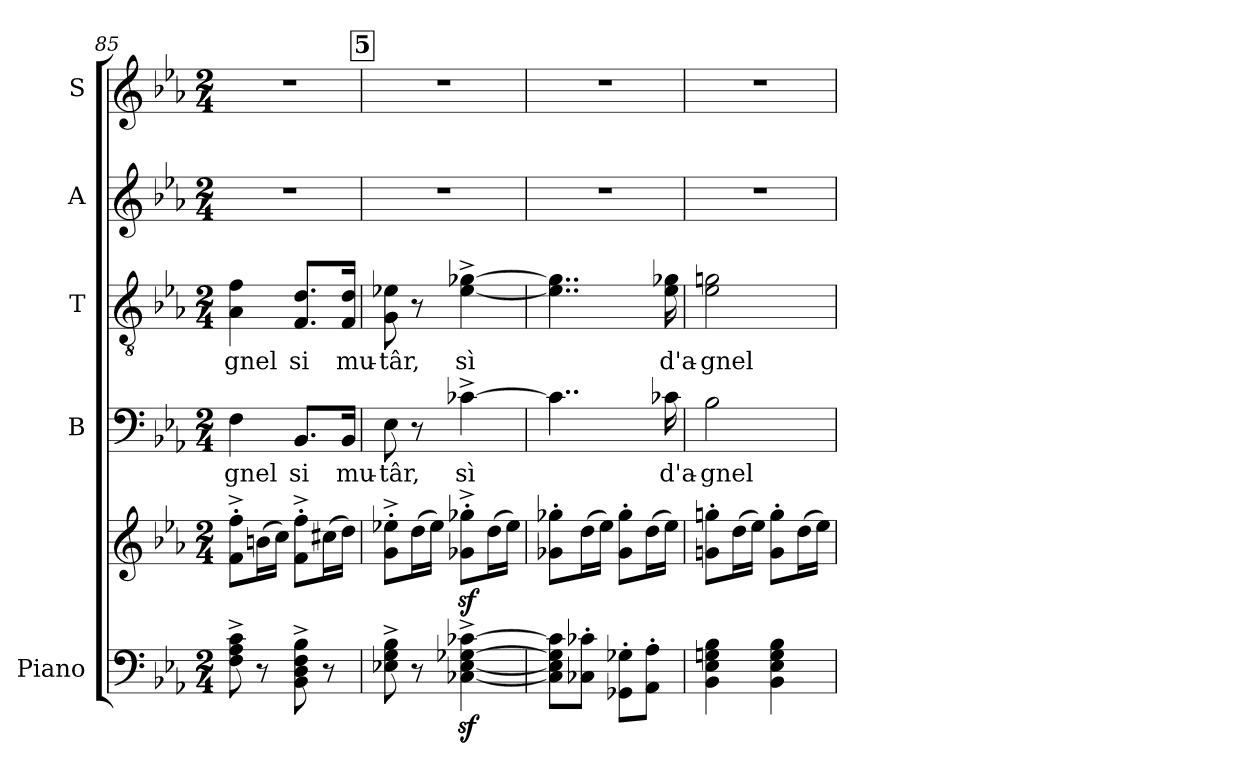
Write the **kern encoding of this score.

**kern	**kern	**kern	**text	**kern	**text	**kern	**kern
*part5	*part5	*part4	*part4	*part3	*part3	*part2	*part1
*staff6	*staff5	*staff4	*staff4	*staff3	*staff3	*staff2	*staff1
*I"Piano	*	*I"B	*	*I"T	*	*I"A	*I"S
*I'Pno	*	*I'B	*	*I'T	*	*I'A	*I'S
!!LO:PB:g=z
*clefF4	*clefG2	*clefF4	*	*clefGv2	*	*clefG2	*clefG2
*k[b-e-a-]	*k[b-e-a-]	*k[b-e-a-]	*	*k[b-e-a-]	*	*k[b-e-a-]	*k[b-e-a-]
*M2/4	*M2/4	*M2/4	*	*M2/4	*	*M2/4	*M2/4
=85	=85	=85	=85	=85	=85	=85	=85
!	!	!	!LO:LY:b	!	!LO:LY:b	!	!
8F\^ 8A-\^ 8c\^	8f\'^ 8ff\'^L	4F\	-gnel	4A-!\ 4f\	-gnel	2r	2r
8r	(>16bn\L	.	.	.	.	.	.
.	16cc\JJ)	.	.	.	.	.	.
!	!	!	!LO:LY:b	!	!LO:LY:b	!	!
8BB-\^ 8D\^ 8F\^ 8B-\^	8f\'^ 8ff\'^L	8.BB-/L	si	8.F!/ 8.d/L	si	.	.
8r	(>16cc#X\L	.	.	.	.	.	.
!	!	!	!LO:LY:b	!	!LO:LY:b	!	!
.	16dd\JJ)	16BB-/Jk	mu-	16F!/ 16d/Jk	mu-	.	.
!!LO:REH:place=s1:a:B:fs=14:t=5
=86	=86	=86	=86	=86	=86	=86	=86
!	!	!	!LO:LY:b	!	!LO:LY:b	!	!
8E-X\^ 8G\^ 8B-\^	8g\'^ 8ee-X\'^L	8E-\	-târ,	8G!\ 8e-X\	-târ,	2r	2r
8r	(>16dd\L	8r	.	8r	.	.	.
.	16ee-\JJ)	.	.	.	.	.	.
!	!	!	!LO:LY:b	!	!LO:LY:b	!	!
[4C-X\z<^ [4E-\z<^ [4G-X\z<^ [4c-X\z<^	8g-X\z<'^ 8gg-X\z<'^L	[4c-X^\	sì	[4e-!\^ [4g-X\^	sì	.	.
.	(>16dd\L	.	.	.	.	.	.
.	16ee-\JJ)	.	.	.	.	.	.
=87	=87	=87	=87	=87	=87	=87	=87
8C-\] 8E-\] 8G-\] 8c-\]L	8g-X\' 8gg-X\'L	4..c-\]	.	4..e-!\] 4..g-\]	.	2r	2r
8C-X\' 8c-X\'J	(>16dd\L	.	.	.	.	.	.
.	16ee-\JJ)	.	.	.	.	.	.
8GG-X\' 8G-X\'L	8g-\' 8gg-\'L	.	.	.	.	.	.
8AA-\' 8A-\'J	(>16dd\L	.	.	.	.	.	.
!	!	!	!LO:LY:b	!	!LO:LY:b	!	!
.	16ee-\JJ)	16c-X\	d'a-	16e-!\ 16g-X\	d'a-	.	.
=88	=88	=88	=88	=88	=88	=88	=88
!	!	!	!LO:LY:b	!	!LO:LY:b	!	!
4BB-\ 4E-\ 4Gn\ 4B-\	8gn\' 8ggn\'L	2B-\	-gnel	2e-!\ 2gn\	-gnel	2r	2r
.	(>16dd\L	.	.	.	.	.	.
.	16ee-\JJ)	.	.	.	.	.	.
4BB-\ 4E-\ 4G\ 4B-\	8g\' 8gg\'L	.	.	.	.	.	.
.	(>16dd\L	.	.	.	.	.	.
.	16ee-\JJ)	.	.	.	.	.	.
=	=	=	=	=	=	=	=
*-	*-	*-	*-	*-	*-	*-	*-
